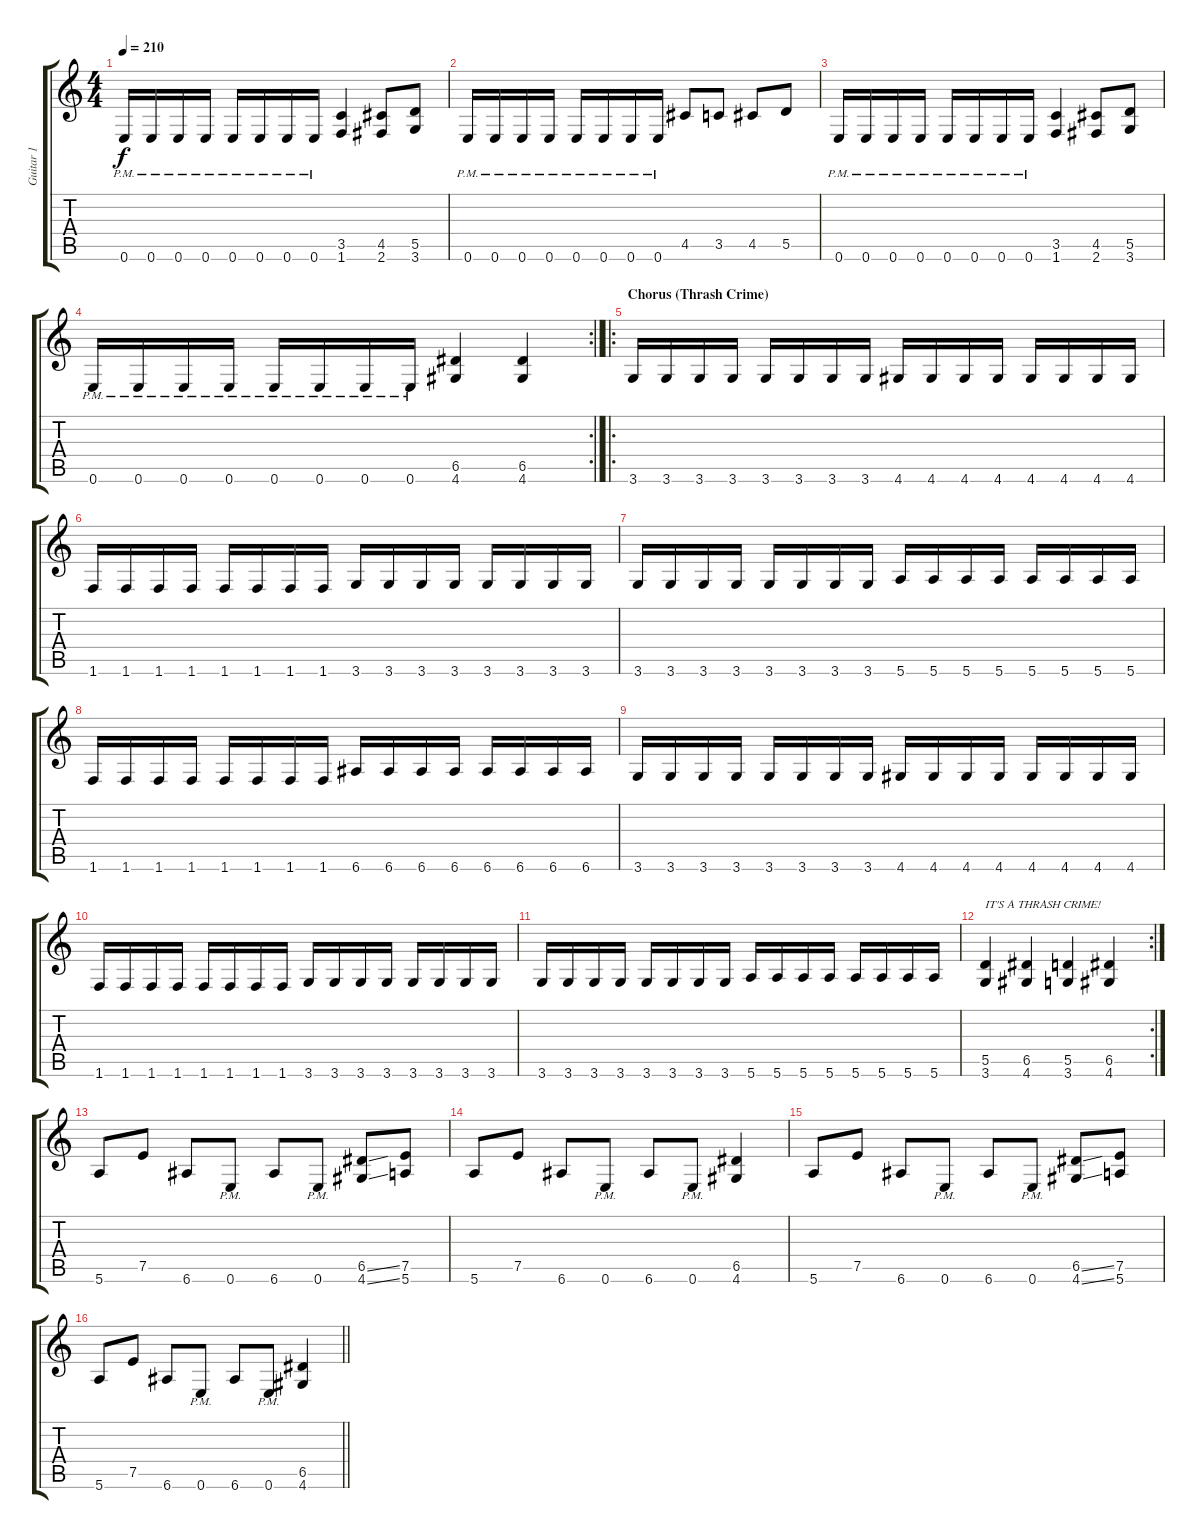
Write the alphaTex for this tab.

\track ("Guitar 1" "Guitar 1") {instrument distortionguitar}
\staff {score tabs}
\tuning (E4 B3 G3 D3 A2 E2) {hide}
\ts (4 4)
\tempo 210
\clef g2
\ks c
0.6{pm}.16{dy f} 0.6{pm}.16 0.6{pm}.16 0.6{pm}.16 0.6{pm}.16 0.6{pm}.16 0.6{pm}.16 0.6{pm}.16 (3.5 1.6).4 (4.5 2.6).8 (5.5 3.6).8 |
0.6{pm}.16 0.6{pm}.16 0.6{pm}.16 0.6{pm}.16 0.6{pm}.16 0.6{pm}.16 0.6{pm}.16 0.6{pm}.16 4.5.8 3.5.8 4.5.8 5.5.8 |
0.6{pm}.16 0.6{pm}.16 0.6{pm}.16 0.6{pm}.16 0.6{pm}.16 0.6{pm}.16 0.6{pm}.16 0.6{pm}.16 (3.5 1.6).4 (4.5 2.6).8 (5.5 3.6).8 |
\rc 2
\barLineRight lightlight
0.6{pm}.16 0.6{pm}.16 0.6{pm}.16 0.6{pm}.16 0.6{pm}.16 0.6{pm}.16 0.6{pm}.16 0.6{pm}.16 (6.5 4.6).4 (6.5 4.6).4 |
\ro
\section ("" "Chorus (Thrash Crime)")
3.6.16 3.6.16 3.6.16 3.6.16 3.6.16 3.6.16 3.6.16 3.6.16 4.6.16 4.6.16 4.6.16 4.6.16 4.6.16 4.6.16 4.6.16 4.6.16 |
1.6.16 1.6.16 1.6.16 1.6.16 1.6.16 1.6.16 1.6.16 1.6.16 3.6.16 3.6.16 3.6.16 3.6.16 3.6.16 3.6.16 3.6.16 3.6.16 |
3.6.16 3.6.16 3.6.16 3.6.16 3.6.16 3.6.16 3.6.16 3.6.16 5.6.16 5.6.16 5.6.16 5.6.16 5.6.16 5.6.16 5.6.16 5.6.16 |
1.6.16 1.6.16 1.6.16 1.6.16 1.6.16 1.6.16 1.6.16 1.6.16 6.6.16 6.6.16 6.6.16 6.6.16 6.6.16 6.6.16 6.6.16 6.6.16 |
3.6.16 3.6.16 3.6.16 3.6.16 3.6.16 3.6.16 3.6.16 3.6.16 4.6.16 4.6.16 4.6.16 4.6.16 4.6.16 4.6.16 4.6.16 4.6.16 |
1.6.16 1.6.16 1.6.16 1.6.16 1.6.16 1.6.16 1.6.16 1.6.16 3.6.16 3.6.16 3.6.16 3.6.16 3.6.16 3.6.16 3.6.16 3.6.16 |
3.6.16 3.6.16 3.6.16 3.6.16 3.6.16 3.6.16 3.6.16 3.6.16 5.6.16 5.6.16 5.6.16 5.6.16 5.6.16 5.6.16 5.6.16 5.6.16 |
\rc 2
(5.5 3.6).4{txt "IT'S A THRASH CRIME!"} (6.5 4.6).4 (5.5 3.6).4 (6.5 4.6).4 |
5.6.8 7.5.8 6.6.8 0.6{pm}.8 6.6.8 0.6{pm}.8 (6.5{ss} 4.6{ss}).8 (7.5 5.6).8 |
5.6.8 7.5.8 6.6.8 0.6{pm}.8 6.6.8 0.6{pm}.8 (6.5 4.6).4 |
5.6.8 7.5.8 6.6.8 0.6{pm}.8 6.6.8 0.6{pm}.8 (6.5{ss} 4.6{ss}).8 (7.5 5.6).8 |
\barLineRight lightlight
5.6.8 7.5.8 6.6.8 0.6{pm}.8 6.6.8 0.6{pm}.8 (6.5 4.6).4
